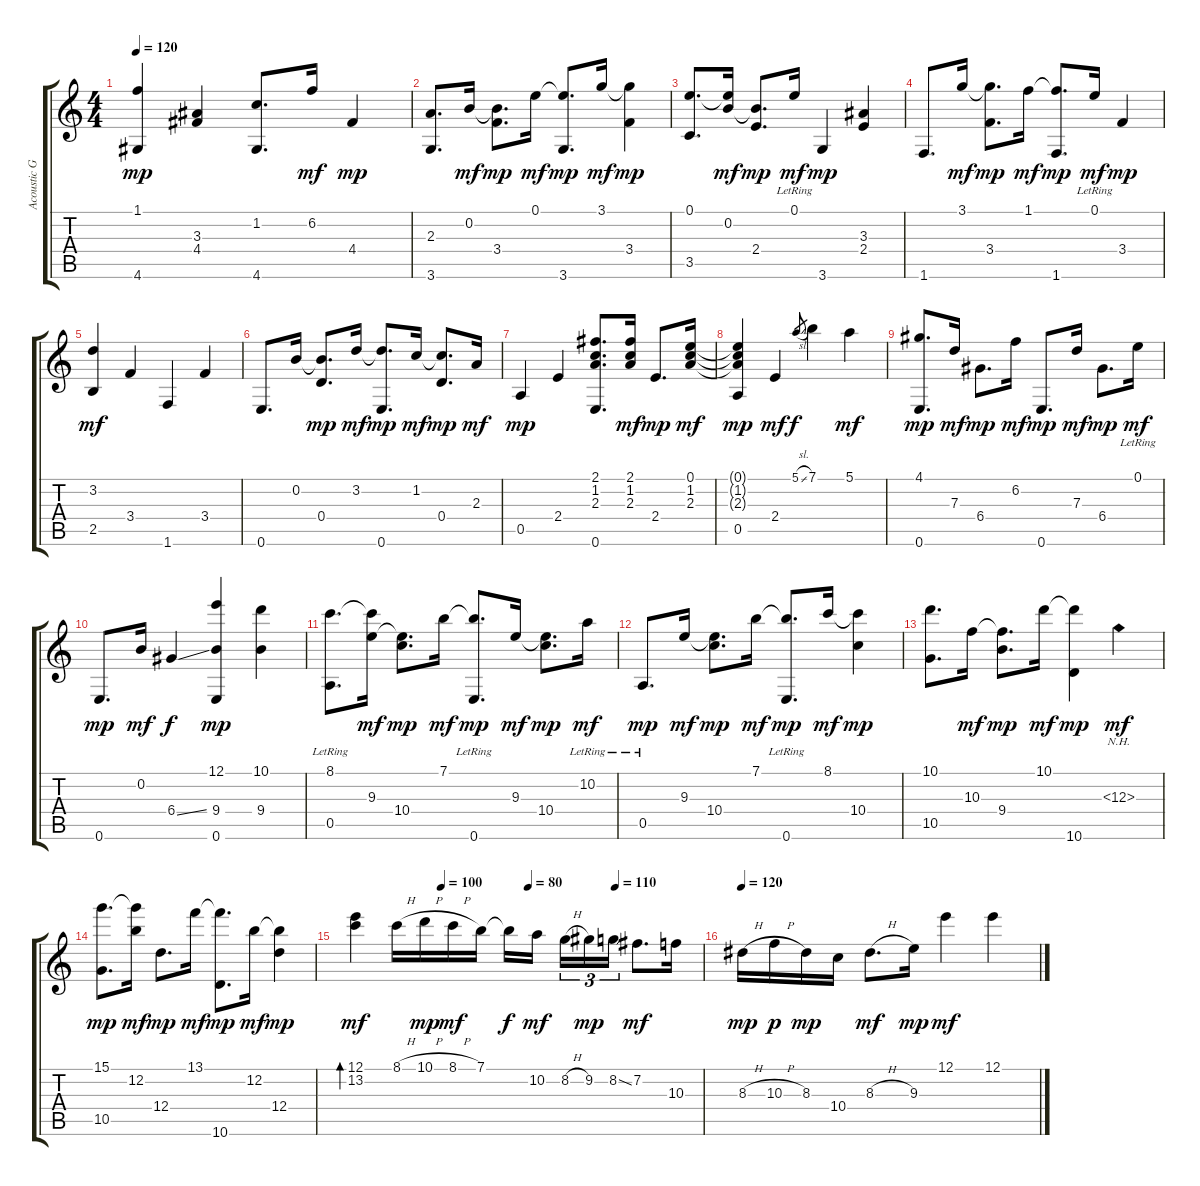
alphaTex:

\track ("Acoustic Guitar (steel)" "Acoustic G") {instrument acousticguitarsteel}
\staff {score tabs}
\tuning (E4 B3 G3 D3 A2 E2) {hide}
\ts (4 4)
\tempo 120
\clef g2
\ks c
(1.1 4.6).4{dy mp} (3.3 4.4).4 (1.2 4.6).8{d} 6.2.16{dy mf} 4.4.4{dy mp} |
(2.3 3.6).8{d} 0.2.16{dy mf} (0.2{t} 3.4).8{d dy mp} 0.1.16{dy mf} (0.1{t} 3.6).8{d dy mp} 3.1.16{dy mf} (3.1{t} 3.4).4{dy mp} |
(0.1 3.5).8{d} (0.1{t} 0.2).16{dy mf} (0.2{t} 2.4).8{d dy mp} 0.1{lr}.16{dy mf} 3.6.4{dy mp} (3.3 2.4).4 |
1.6.8{d} 3.1.16{dy mf} (3.1{t} 3.4).8{d dy mp} 1.1.16{dy mf} (1.1{t} 1.6).8{d dy mp} 0.1{lr}.16{dy mf} 3.4.4{dy mp} |
(3.2 2.5).4{dy mf} 3.4.4 1.6.4 3.4.4 |
0.6.8{d} 0.2.16 (0.2{t} 0.4).8{d dy mp} 3.2.16{dy mf} (3.2{t} 0.6).8{d dy mp} 1.2.16{dy mf} (1.2{t} 0.4).8{d dy mp} 2.3.16{dy mf} |
0.5.4{dy mp} 2.4.4 (2.1 1.2 2.3 0.6).8{d} (2.1 1.2 2.3).16{dy mf} 2.4.8{d dy mp} (0.1 1.2 2.3).16{dy mf} |
(0.1{t} 1.2{t} 2.3{t} 0.5).4{dy mp} 2.4.4{dy mf} 5.1{sl}.8{gr dy f} 7.1.4 5.1.4{dy mf} |
(4.1 0.6).8{d dy mp} 7.3.16{dy mf} 6.4.8{d dy mp} 6.2.16{dy mf} 0.6.8{d dy mp} 7.3.16{dy mf} 6.4.8{d dy mp} 0.1{lr}.16{dy mf} |
0.6.8{d dy mp} 0.2.16{dy mf} 6.4{ss}.4{dy f} (12.1 9.4 0.6).4{dy mp} (10.1 9.4).4 |
(8.1 0.5{lr}).8{d} (8.1{t} 9.3).16{dy mf} (9.3{t} 10.4).8{d dy mp} 7.1.16{dy mf} (7.1{t} 0.6{lr}).8{d dy mp} 9.3.16{dy mf} (9.3{t} 10.4).8{d dy mp} 10.2{lr}.16{dy mf} |
0.5{lr}.8{d dy mp} 9.3.16{dy mf} (9.3{t} 10.4).8{d dy mp} 7.1.16{dy mf} (7.1{t} 0.6{lr}).8{d dy mp} 8.1.16{dy mf} (8.1{t} 10.4).4{dy mp} |
(10.1 10.5).8{d} 10.3.16{dy mf} (10.3{t} 9.4).8{d dy mp} 10.1.16{dy mf} (10.1{t} 10.6).4{dy mp} 12.3{nh}.4{dy mf} |
(15.1 10.5).8{d dy mp} (15.1{t} 12.2).16{dy mf} 12.4.8{d dy mp} 13.1.16{dy mf} (13.1{t} 10.6).8{d dy mp} 12.2.16{dy mf} (12.2{t} 12.4).4{dy mp} |
\tempo (100 0.25)
\tempo (80 0.5)
\tempo (110 0.75)
(12.1 13.2).4{bd 240 dy mf} 8.1{h}.16 10.1{h}.16{dy mp} 8.1{h}.16{dy mf} 7.1.16 7.1{t}.16{dy f} 10.2.16{dy mf beam splitsecondary} 8.2{h}.16{tu (3 2)} 9.2.16{tu (3 2) dy mp} 8.2{ss}.16{tu (3 2)} 7.2.8{d dy mf} 10.3.16 |
\tempo 120
8.3{h}.16{dy mp} 10.3{h}.16{dy p} 8.3.16{dy mp} 10.4.16 8.3{h}.8{d dy mf} 9.3.16{dy mp} 12.1.4{dy mf} 12.1.4
